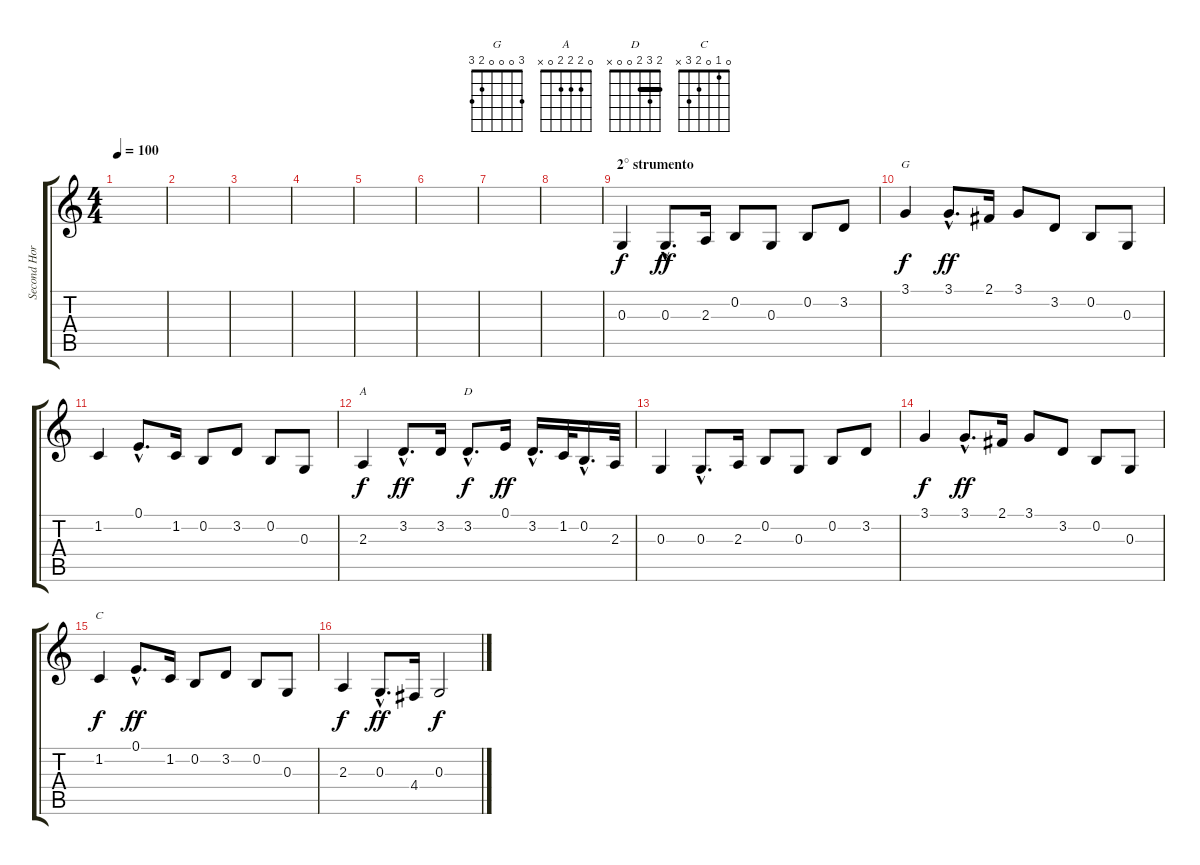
\track ("Second Horn" "Second Hor") {instrument tenorsax}
\staff {score tabs}
\tuning (E4 B3 G3 D3 A2 E2) {hide}
\chord ("G" 3 0 0 0 2 3)
\chord ("A" 0 2 2 2 0 x)
\chord ("D" 2 3 2 0 0 x) {barre 2}
\chord ("C" 0 1 0 2 3 x)
\ts (4 4)
\tempo 100
\clef g2
\ks c
|
|
|
|
|
|
|
|
\section ("" "2° strumento")
0.3.4 0.3{hac}.8{d dy ff} 2.3.16 0.2.8 0.3.8 0.2.8 3.2.8 |
3.1.4{ch "G" dy f} 3.1{hac}.8{d dy ff} 2.1.16 3.1.8 3.2.8 0.2.8 0.3.8 |
1.2.4 0.1{hac}.8{d} 1.2.16 0.2.8 3.2.8 0.2.8 0.3.8 |
2.3.4{ch "A" dy f} 3.2{hac}.8{d dy ff} 3.2.16 3.2{hac}.8{d ch "D" dy f} 0.1.16{dy ff} 3.2{hac}.16{d} 1.2.32 0.2{hac}.16{d} 2.3.32 |
0.3.4 0.3{hac}.8{d} 2.3.16 0.2.8 0.3.8 0.2.8 3.2.8 |
3.1.4{dy f} 3.1{hac}.8{d dy ff} 2.1.16 3.1.8 3.2.8 0.2.8 0.3.8 |
1.2.4{ch "C" dy f} 0.1{hac}.8{d dy ff} 1.2.16 0.2.8 3.2.8 0.2.8 0.3.8 |
2.3.4{dy f} 0.3{hac}.8{d dy ff} 4.4.16 0.3.2{dy f}
